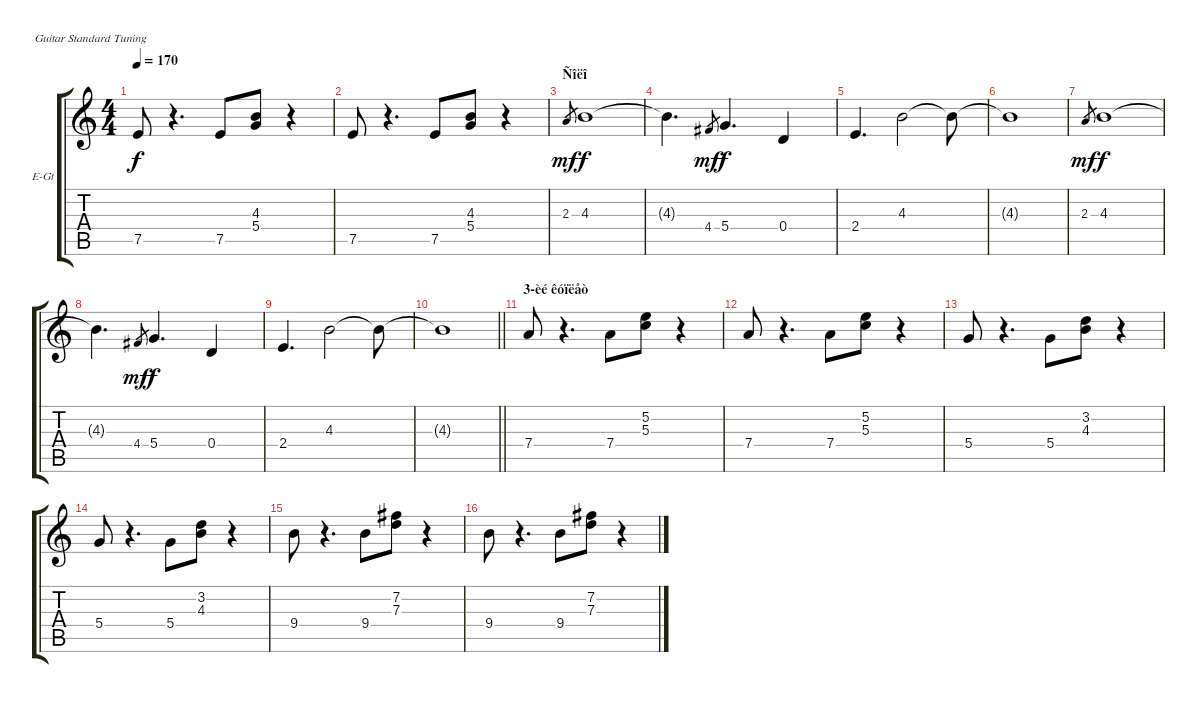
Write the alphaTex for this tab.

\bracketExtendMode groupsimilarinstruments
\firstSystemTrackNameOrientation horizontal
\otherSystemsTrackNameOrientation horizontal
\track ("Þðèé Êàñïàðÿí" "E-Gt") {solo instrument electricguitarmuted}
\staff {score tabs}
\tuning (E4 B3 G3 D3 A2 E2)
\ts (4 4)
\tempo 170
\clef g2
\ks c
7.5.8{dy f} r.4{d} 7.5.8 (4.3 5.4).8 r.4 |
7.5.8 r.4{d} 7.5.8 (4.3 5.4).8 r.4 |
\section ("" "Ñîëî")
2.3.8{gr dy mf} 4.3.1{dy f} |
4.3{t}.4{d} 4.4.8{gr dy mf} 5.4.4{d dy f} 0.4.4 |
2.4.4{d} 4.3.2 4.3{t}.8 |
4.3{t}.1 |
2.3.8{gr dy mf} 4.3.1{dy f} |
4.3{t}.4{d} 4.4.8{gr dy mf} 5.4.4{d dy f} 0.4.4 |
2.4.4{d} 4.3.2 4.3{t}.8 |
\barLineRight lightlight
4.3{t}.1 |
\section ("" "3-èé êóïëåò")
7.4.8 r.4{d} 7.4.8 (5.2 5.3).8 r.4 |
7.4.8 r.4{d} 7.4.8 (5.2 5.3).8 r.4 |
5.4.8 r.4{d} 5.4.8 (4.3 3.2).8 r.4 |
5.4.8 r.4{d} 5.4.8 (4.3 3.2).8 r.4 |
9.4.8 r.4{d} 9.4.8 (7.2 7.3).8 r.4 |
9.4.8 r.4{d} 9.4.8 (7.2 7.3).8 r.4
